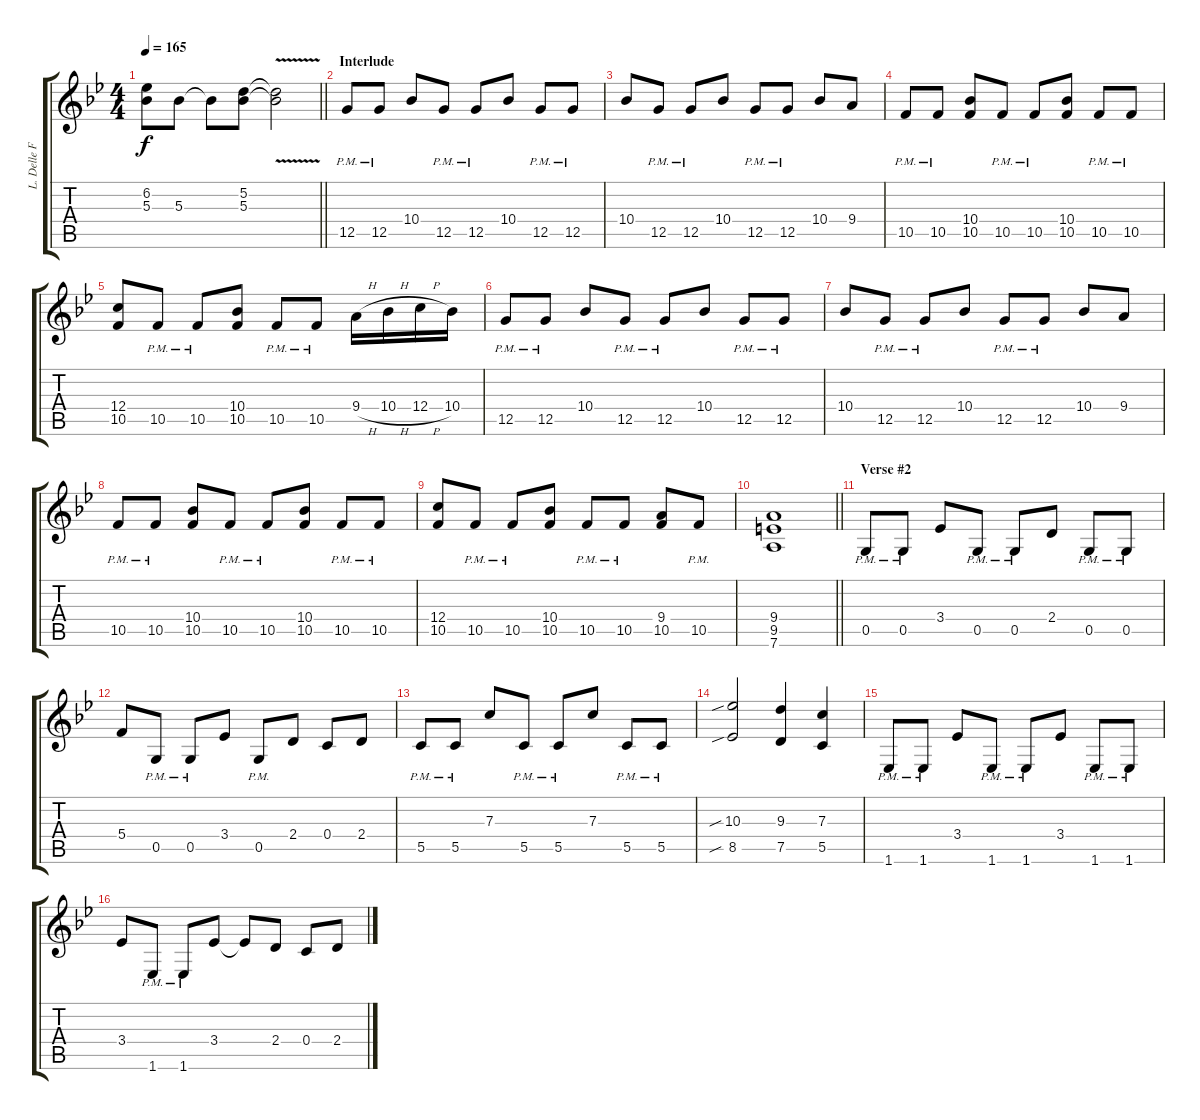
\track ("L. Delle Fave (Dist. Guitar L)" "L. Delle F") {instrument overdrivenguitar}
\staff {score tabs}
\tuning (D4 A3 F3 C3 G2 D2) {hide}
\ts (4 4)
\tempo 165
\clef g2
\barLineRight lightlight
\ks gminor
(6.2{t} 5.3{t}).8{dy f} 5.3.8 5.3{t}.8 (5.2 5.3).8 (5.2{v t} 5.3{v t}).2 |
\section ("" "Interlude")
12.5{pm}.8 12.5{pm}.8 10.4.8 12.5{pm}.8 12.5{pm}.8 10.4.8 12.5{pm}.8 12.5{pm}.8 |
10.4.8 12.5{pm}.8 12.5{pm}.8 10.4.8 12.5{pm}.8 12.5{pm}.8 10.4.8 9.4.8 |
10.5{pm}.8 10.5{pm}.8 (10.4 10.5).8 10.5{pm}.8 10.5{pm}.8 (10.4 10.5).8 10.5{pm}.8 10.5{pm}.8 |
(12.4 10.5).8 10.5{pm}.8 10.5{pm}.8 (10.4 10.5).8 10.5{pm}.8 10.5{pm}.8 9.4{h}.16 10.4{h}.16 12.4{h}.16 10.4.16 |
12.5{pm}.8 12.5{pm}.8 10.4.8 12.5{pm}.8 12.5{pm}.8 10.4.8 12.5{pm}.8 12.5{pm}.8 |
10.4.8 12.5{pm}.8 12.5{pm}.8 10.4.8 12.5{pm}.8 12.5{pm}.8 10.4.8 9.4.8 |
10.5{pm}.8 10.5{pm}.8 (10.4 10.5).8 10.5{pm}.8 10.5{pm}.8 (10.4 10.5).8 10.5{pm}.8 10.5{pm}.8 |
(12.4 10.5).8 10.5{pm}.8 10.5{pm}.8 (10.4 10.5).8 10.5{pm}.8 10.5{pm}.8 (9.4 10.5).8 10.5{pm}.8 |
\barLineRight lightlight
(9.4 9.5 7.6).1 |
\section ("" "Verse #2")
0.5{pm}.8 0.5{pm}.8 3.4.8 0.5{pm}.8 0.5{pm}.8 2.4.8 0.5{pm}.8 0.5{pm}.8 |
5.4.8 0.5{pm}.8 0.5{pm}.8 3.4.8 0.5{pm}.8 2.4.8 0.4.8 2.4.8 |
5.5{pm}.8 5.5{pm}.8 7.3.8 5.5{pm}.8 5.5{pm}.8 7.3.8 5.5{pm}.8 5.5{pm}.8 |
(10.3{sib} 8.5{sib}).2 (9.3 7.5).4 (7.3 5.5).4 |
1.6{pm}.8 1.6{pm}.8 3.4.8 1.6{pm}.8 1.6{pm}.8 3.4.8 1.6{pm}.8 1.6{pm}.8 |
3.4.8 1.6{pm}.8 1.6{pm}.8 3.4.8 3.4{t}.8 2.4.8 0.4.8 2.4.8
